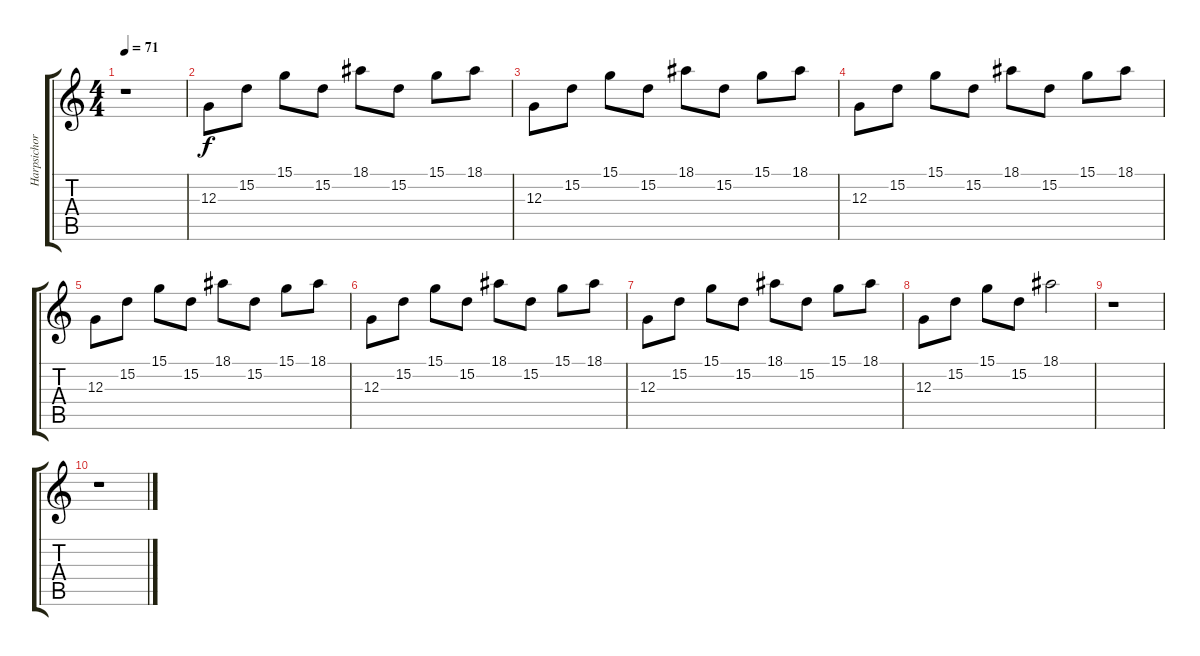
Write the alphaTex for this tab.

\track ("Harpsichord" "Harpsichor") {instrument harpsichord}
\staff {score tabs}
\tuning (E4 B3 G3 D3 A2 E2) {hide}
\ts (4 4)
\tempo 71
\clef g2
\ks c
r.1{dy f} |
12.3.8{instrument harpsichord} 15.2.8 15.1.8 15.2.8 18.1.8 15.2.8 15.1.8 18.1.8 |
12.3.8 15.2.8 15.1.8 15.2.8 18.1.8 15.2.8 15.1.8 18.1.8 |
12.3.8 15.2.8 15.1.8 15.2.8 18.1.8 15.2.8 15.1.8 18.1.8 |
12.3.8 15.2.8 15.1.8 15.2.8 18.1.8 15.2.8 15.1.8 18.1.8 |
12.3.8 15.2.8 15.1.8 15.2.8 18.1.8 15.2.8 15.1.8 18.1.8 |
12.3.8 15.2.8 15.1.8 15.2.8 18.1.8 15.2.8 15.1.8 18.1.8 |
12.3.8 15.2.8 15.1.8 15.2.8 18.1.2 |
r.1 |
r.1
